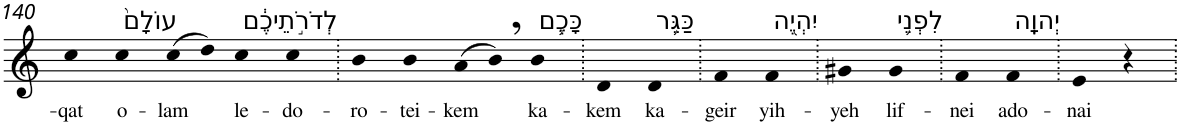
**kern	**text
*part1	*part1
*staff1	*staff1
*I"Piano	*
*I'Pno	*
!!LO:PB:g=z
*clefG2	*
*k[]	*
=140	=140
!	!LO:LY:b
4cc	-qat
!LO:TX:a:t=עוֹלָם֙	!
!	!LO:LY:b
4cc	o-
!	!LO:LY:b
(>8cc	-lam
8dd)	.
!LO:TX:a:t=לְדֹרֹ֣תֵיכֶ֔ם	!
!	!LO:LY:b
4cc	le-
!	!LO:LY:b
4cc	-do-
=141.	=141.
!	!LO:LY:b
4b	-ro-
!	!LO:LY:b
4b	-tei-
!	!LO:LY:b
(>8a	-kem
8b,)	.
!LO:TX:a:t=כָּכֶ֛ם	!
!	!LO:LY:b
4b	ka-
=142.	=142.
!	!LO:LY:b
4d	-kem
!LO:TX:a:t=כַּגֵּ֥ר	!
!	!LO:LY:b
4d	ka-
=143.	=143.
!	!LO:LY:b
4f	-geir
!LO:TX:a:t=יִהְיֶ֖ה	!
!	!LO:LY:b
4f	yih-
=144.	=144.
!	!LO:LY:b
4g#X	-yeh
!LO:TX:a:t=לִפְנֵ֥י	!
!	!LO:LY:b
4g#	lif-
=145.	=145.
!	!LO:LY:b
4f	-nei
!LO:TX:a:t=יְהוָֽה	!
!	!LO:LY:b
4f	ado-
=146.	=146.
!	!LO:LY:b
4e	-nai
4r	.
=.	=.
*-	*-
